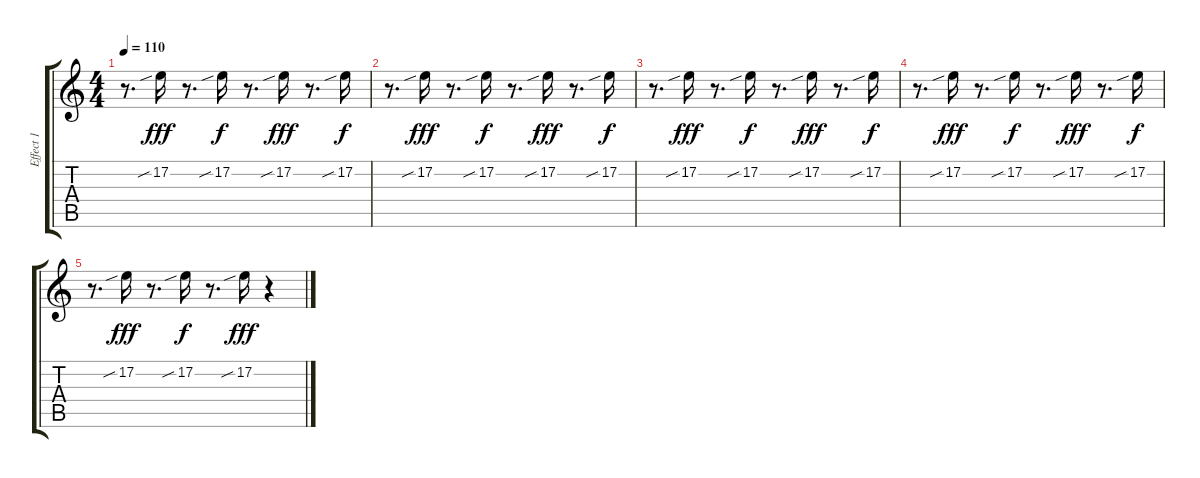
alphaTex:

\track ("Effect 1" "Effect 1") {instrument stringensemble2}
\staff {score tabs}
\tuning (E4 B3 G3 D3 A2 E2) {hide}
\ts (4 4)
\tempo 110
\clef g2
\ks c
r.8{d dy f instrument ocarina} 17.2{sib}.16{dy fff} r.8{d} 17.2{sib}.16{dy f} r.8{d instrument ocarina} 17.2{sib}.16{dy fff} r.8{d} 17.2{sib}.16{dy f} |
r.8{d instrument ocarina} 17.2{sib}.16{dy fff} r.8{d} 17.2{sib}.16{dy f} r.8{d instrument ocarina} 17.2{sib}.16{dy fff} r.8{d} 17.2{sib}.16{dy f} |
r.8{d instrument ocarina} 17.2{sib}.16{dy fff} r.8{d} 17.2{sib}.16{dy f} r.8{d instrument ocarina} 17.2{sib}.16{dy fff} r.8{d} 17.2{sib}.16{dy f} |
r.8{d instrument ocarina} 17.2{sib}.16{dy fff} r.8{d} 17.2{sib}.16{dy f} r.8{d instrument ocarina} 17.2{sib}.16{dy fff} r.8{d} 17.2{sib}.16{dy f} |
r.8{d instrument ocarina} 17.2{sib}.16{dy fff} r.8{d} 17.2{sib}.16{dy f} r.8{d instrument ocarina} 17.2{sib}.16{dy fff} r.4
